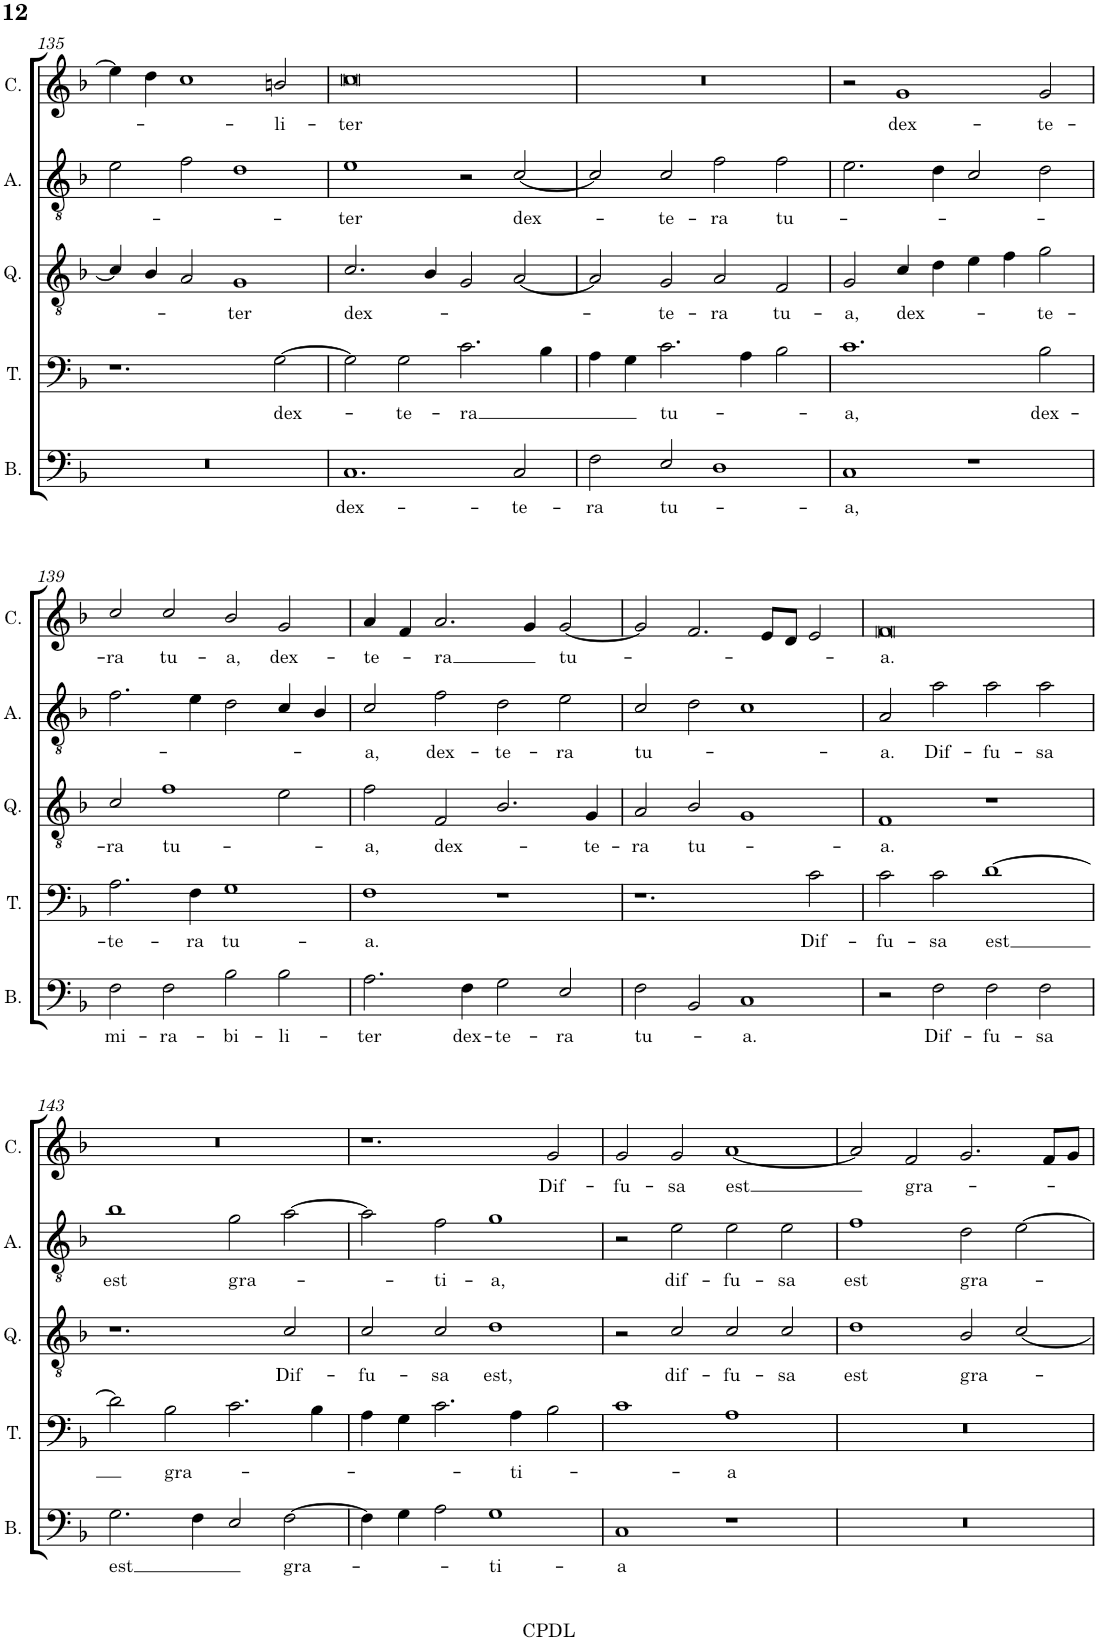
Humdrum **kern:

**kern	**text	**kern	**text	**kern	**text	**kern	**text	**kern	**text
*part5	*part5	*part4	*part4	*part3	*part3	*part2	*part2	*part1	*part1
*staff5	*staff5	*staff4	*staff4	*staff3	*staff3	*staff2	*staff2	*staff1	*staff1
*I"Bassus (F3)	*	*I"Tenor (C4)	*	*I"Quintus (C3)	*	*I"Altus (C2)	*	*I"Cantus (G2)	*
*I'B.	*	*I'T.	*	*I'Q.	*	*I'A.	*	*I'C.	*
!!LO:PB:g=z
*clefF4	*	*clefF4	*	*clefGv2	*	*clefGv2	*	*clefG2	*
*	*	*Trd7c12	*	*Trd7c12	*	*Trd7c12	*	*	*
*k[b-]	*	*k[b-]	*	*k[b-]	*	*k[b-]	*	*k[b-]	*
*F:	*	*F:	*	*F:	*	*F:	*	*F:	*
*M2/1	*	*M2/1	*	*M2/1	*	*M2/1	*	*M2/1	*
=135	=135	=135	=135	=135	=135	=135	=135	=135	=135
0r	.	1.r	.	4c/]	.	2e\	.	4ee\]	.
.	.	.	.	4B-/	.	.	.	4dd\	.
.	.	.	.	2A/	.	2f\	.	1cc	.
!	!	!	!	!	!LO:LY:b	!	!	!	!
.	.	.	.	1G	-ter	1d	.	.	.
!	!	!	!LO:LY:b	!	!	!	!	!	!LO:LY:b
.	.	[2G\	dex-	.	.	.	.	2bn/	-li-
=136	=136	=136	=136	=136	=136	=136	=136	=136	=136
!	!LO:LY:b	!	!	!	!LO:LY:b	!	!LO:LY:b	!	!LO:LY:b
1.C	dex-	2G\]	.	2.c/	dex-	1e	-ter	0cc	-ter
!	!	!	!LO:LY:b	!	!	!	!	!	!
.	.	2G\	-te-	.	.	.	.	.	.
.	.	.	.	4B-/	.	.	.	.	.
!	!	!	!LO:LY:b	!	!	!	!	!	!
.	.	2.c\	-ra	2G/	.	2r	.	.	.
!	!LO:LY:b	!	!	!	!	!	!LO:LY:b	!	!
2C/	-te-	.	.	[2A/	.	[2c/	dex-	.	.
.	.	4B-\	.	.	.	.	.	.	.
=137	=137	=137	=137	=137	=137	=137	=137	=137	=137
!	!LO:LY:b	!	!	!	!	!	!	!	!
2F\	-ra	4A\	.	2A/]	.	2c/]	.	0r	.
.	.	4G\	.	.	.	.	.	.	.
!	!LO:LY:b	!	!LO:LY:b	!	!LO:LY:b	!	!LO:LY:b	!	!
2E/	tu-	2.c\	tu-	2G/	-te-	2c/	-te-	.	.
!	!	!	!	!	!LO:LY:b	!	!LO:LY:b	!	!
1D	.	.	.	2A/	-ra	2f\	-ra	.	.
.	.	4A\	.	.	.	.	.	.	.
!	!	!	!	!	!LO:LY:b	!	!LO:LY:b	!	!
.	.	2B-\	.	2F/	tu-	2f\	tu-	.	.
=138	=138	=138	=138	=138	=138	=138	=138	=138	=138
!	!LO:LY:b	!	!LO:LY:b	!	!LO:LY:b	!	!	!	!
1C	-a,	1.c	-a,	2G/	-a,	2.e\	.	2r	.
!	!	!	!	!	!LO:LY:b	!	!	!	!LO:LY:b
.	.	.	.	4c/	dex-	.	.	1g	dex-
.	.	.	.	4d\	.	4d\	.	.	.
1r	.	.	.	4e\	.	2c/	.	.	.
.	.	.	.	4f\	.	.	.	.	.
!	!	!	!LO:LY:b	!	!LO:LY:b	!	!	!	!LO:LY:b
.	.	2B-\	dex-	2g\	-te-	2d\	.	2g/	-te-
!!LO:LB:g=z
=139	=139	=139	=139	=139	=139	=139	=139	=139	=139
!	!LO:LY:b	!	!LO:LY:b	!	!LO:LY:b	!	!	!	!LO:LY:b
2F\	mi-	2.A\	-te-	2c/	-ra	2.f\	.	2cc/	-ra
!	!LO:LY:b	!	!	!	!LO:LY:b	!	!	!	!LO:LY:b
2F\	-ra-	.	.	1f	tu-	.	.	2cc/	tu-
!	!	!	!LO:LY:b	!	!	!	!	!	!
.	.	4F\	-ra	.	.	4e\	.	.	.
!	!LO:LY:b	!	!LO:LY:b	!	!	!	!	!	!LO:LY:b
2B-\	-bi-	1G	tu-	.	.	2d\	.	2b-/	-a,
!	!LO:LY:b	!	!	!	!	!	!	!	!LO:LY:b
2B-\	-li-	.	.	2e\	.	4c/	.	2g/	dex-
.	.	.	.	.	.	4B-/	.	.	.
=140	=140	=140	=140	=140	=140	=140	=140	=140	=140
!	!LO:LY:b	!	!LO:LY:b	!	!LO:LY:b	!	!LO:LY:b	!	!LO:LY:b
2.A\	-ter	1F	-a.	2f\	-a,	2c/	-a,	4a/	-te-
.	.	.	.	.	.	.	.	4f/	.
!	!	!	!	!	!LO:LY:b	!	!LO:LY:b	!	!LO:LY:b
.	.	.	.	2F/	dex-	2f\	dex-	2.a/	-ra
!	!LO:LY:b	!	!	!	!	!	!	!	!
4F\	dex-	.	.	.	.	.	.	.	.
!	!LO:LY:b	!	!	!	!	!	!LO:LY:b	!	!
2G\	-te-	1r	.	2.B-/	.	2d\	-te-	.	.
.	.	.	.	.	.	.	.	4g/	.
!	!LO:LY:b	!	!	!	!	!	!LO:LY:b	!	!LO:LY:b
2E/	-ra	.	.	.	.	2e\	-ra	[2g/	tu-
!	!	!	!	!	!LO:LY:b	!	!	!	!
.	.	.	.	4G/	-te-	.	.	.	.
=141	=141	=141	=141	=141	=141	=141	=141	=141	=141
!	!LO:LY:b	!	!	!	!LO:LY:b	!	!LO:LY:b	!	!
2F\	tu-	1.r	.	2A/	-ra	2c/	tu-	2g/]	.
!	!	!	!	!	!LO:LY:b	!	!	!	!
2BB-/	.	.	.	2B-/	tu-	2d\	.	2.f/	.
!	!LO:LY:b	!	!	!	!	!	!	!	!
1C	-a.	.	.	1G	.	1c	.	.	.
.	.	.	.	.	.	.	.	8e/L	.
.	.	.	.	.	.	.	.	8d/J	.
!	!	!	!LO:LY:b	!	!	!	!	!	!
.	.	2c\	Dif-	.	.	.	.	2e/	.
=142	=142	=142	=142	=142	=142	=142	=142	=142	=142
!	!	!	!LO:LY:b	!	!LO:LY:b	!	!LO:LY:b	!	!LO:LY:b
2r	.	2c\	-fu-	1F	-a.	2A/	-a.	0f	-a.
!	!LO:LY:b	!	!LO:LY:b	!	!	!	!LO:LY:b	!	!
2F\	Dif-	2c\	-sa	.	.	2a\	Dif-	.	.
!	!LO:LY:b	!	!LO:LY:b	!	!	!	!LO:LY:b	!	!
2F\	-fu-	[1d	est	1r	.	2a\	-fu-	.	.
!	!LO:LY:b	!	!	!	!	!	!LO:LY:b	!	!
2F\	-sa	.	.	.	.	2a\	-sa	.	.
!!LO:LB:g=z
=143	=143	=143	=143	=143	=143	=143	=143	=143	=143
!	!LO:LY:b	!	!	!	!	!	!LO:LY:b	!	!
2.G\	est	2d\]	.	1.r	.	1b-	est	0r	.
!	!	!	!LO:LY:b	!	!	!	!	!	!
.	.	2B-\	gra-	.	.	.	.	.	.
4F\	.	.	.	.	.	.	.	.	.
!	!	!	!	!	!	!	!LO:LY:b	!	!
2E/	.	2.c\	.	.	.	2g\	gra-	.	.
!	!LO:LY:b	!	!	!	!LO:LY:b	!	!	!	!
[2F\	gra-	.	.	2c/	Dif-	[2a\	.	.	.
.	.	4B-\	.	.	.	.	.	.	.
=144	=144	=144	=144	=144	=144	=144	=144	=144	=144
!	!	!	!	!	!LO:LY:b	!	!	!	!
4F\]	.	4A\	.	2c/	-fu-	2a\]	.	1.r	.
4G\	.	4G\	.	.	.	.	.	.	.
!	!	!	!	!	!LO:LY:b	!	!LO:LY:b	!	!
2A\	.	2.c\	.	2c/	-sa	2f\	-ti-	.	.
!	!LO:LY:b	!	!	!	!LO:LY:b	!	!LO:LY:b	!	!
1G	-ti-	.	.	1d	est,	1g	-a,	.	.
!	!	!	!LO:LY:b	!	!	!	!	!	!
.	.	4A\	-ti-	.	.	.	.	.	.
!	!	!	!	!	!	!	!	!	!LO:LY:b
.	.	2B-\	.	.	.	.	.	2g/	Dif-
=145	=145	=145	=145	=145	=145	=145	=145	=145	=145
!	!LO:LY:b	!	!	!	!	!	!	!	!LO:LY:b
1C	-a	1c	.	2r	.	2r	.	2g/	-fu-
!	!	!	!	!	!LO:LY:b	!	!LO:LY:b	!	!LO:LY:b
.	.	.	.	2c/	dif-	2e\	dif-	2g/	-sa
!	!	!	!LO:LY:b	!	!LO:LY:b	!	!LO:LY:b	!	!LO:LY:b
1r	.	1A	-a	2c/	-fu-	2e\	-fu-	[1a	est
!	!	!	!	!	!LO:LY:b	!	!LO:LY:b	!	!
.	.	.	.	2c/	-sa	2e\	-sa	.	.
=146	=146	=146	=146	=146	=146	=146	=146	=146	=146
!	!	!	!	!	!LO:LY:b	!	!LO:LY:b	!	!
0r	.	0r	.	1d	est	1f	est	2a/]	.
!	!	!	!	!	!	!	!	!	!LO:LY:b
.	.	.	.	.	.	.	.	2f/	gra-
!	!	!	!	!	!LO:LY:b	!	!LO:LY:b	!	!
.	.	.	.	2B-/	gra-	2d\	gra-	2.g/	.
.	.	.	.	[2c/	.	[2e\	.	.	.
.	.	.	.	.	.	.	.	8f/L	.
.	.	.	.	.	.	.	.	8g/J	.
=	=	=	=	=	=	=	=	=	=
*-	*-	*-	*-	*-	*-	*-	*-	*-	*-
